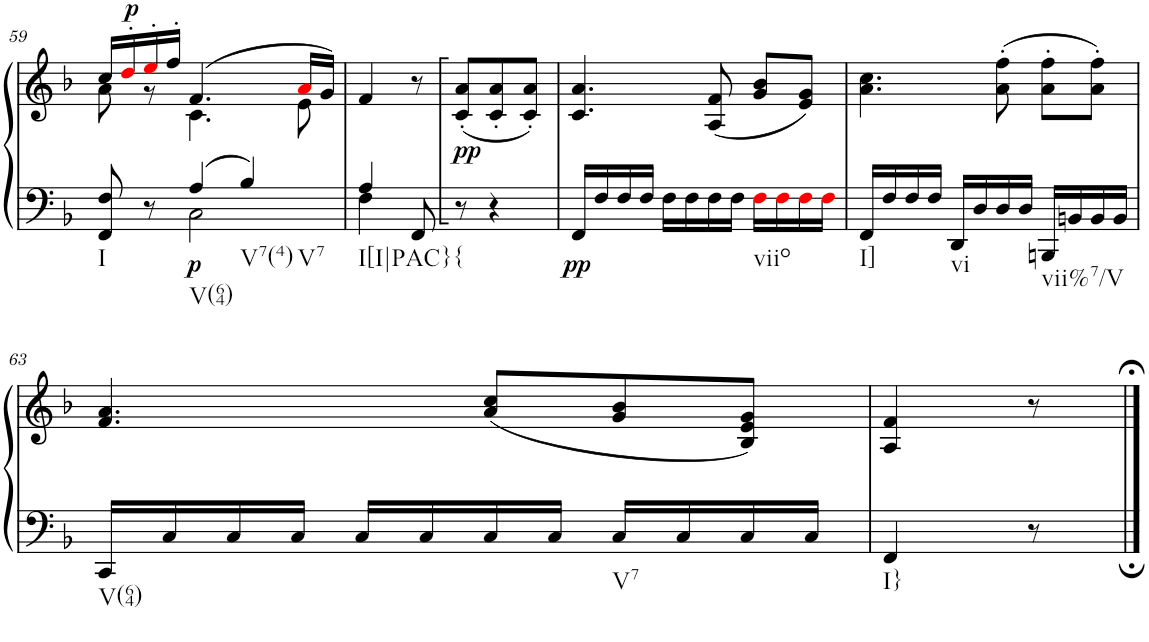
**kern	**kern	**dynam
*part1	*part1	*part1
*staff2	*staff1	*staff1/2
*I"Piano, Piano right	*	*
*I'Pno.	*	*
!!LO:PB:g=z
*clefF4	*clefG2	*
*k[b-]	*k[b-]	*
*M3/4	*M3/4	*
=59	=59	=59
*^	*^	*
!LO:TX:b:t=I	!	!	!	!
8FF/ 8F/	4ryy	16cc/LL	8a\	.
!	!	!	!	!LO:DY:a
.	.	16dd'i/	.	p
8r	.	16ee'i/	8r	.
.	.	16ff'/JJ	.	.
!LO:TX:b:t=V(64)	!	!	!	!
!	!	!	!	!LO:DY:b=2
4A/	2C\	(4.f/	4.c\	p
!LO:TX:b:t=V7(4)	!	!	!	!
!LO:TX:b:t=V7	!	!	!	!
4B-/	.	.	.	.
.	.	16ai/LL	8e\	.
.	.	16g/JJ)	.	.
*	*	*v	*v	*
=60	=60	=60	=60
!LO:TX:b:t=I[I|PAC}	!	!	!
4A/	4F\	4f/	.
8FF/	2ryy	8r	.
!LO:TX:b:t={	!	!	!
!	!	!	!LO:DY:b
8r	.	(8c/:' 8a/:'L	pp
4r	.	8c/' 8a/'	.
.	.	8c/' 8a/'J)	.
*v	*v	*	*
=61	=61	=61
!	!	!LO:DY:b=2
16FF/LL	4.c/ 4.a/	pp
16F/	.	.
16F/	.	.
16F/JJ	.	.
16F\LL	.	.
16F\	.	.
16F\	(8A/ 8f/	.
16F\JJ	.	.
!LO:TX:b:t=viio	!	!
16Fi\LL	8g/ 8b-/L	.
16Fi\	.	.
16Fi\	8e/ 8g/J)	.
16Fi\JJ	.	.
=62	=62	=62
!LO:TX:b:t=I]	!	!
16FF/LL	4.a\ 4.cc\	.
16F/	.	.
16F/	.	.
16F/JJ	.	.
!LO:TX:b:t=vi	!	!
16DD/LL	.	.
16D/	.	.
16D/	(8a\' 8ff\'	.
16D/JJ	.	.
!LO:TX:b:t=vii%7/V	!	!
16BBBn/LL	8a\' 8ff\'L	.
16BBn/	.	.
16BB/	8a\' 8ff\'J)	.
16BB/JJ	.	.
!!LO:LB:g=z
=63	=63	=63
!LO:TX:b:t=V(64)	!	!
16CC/LL	4.f/ 4.a/	.
16C/	.	.
16C/	.	.
16C/JJ	.	.
16C/LL	.	.
16C/	.	.
16C/	(8a/ 8cc/L	.
16C/JJ	.	.
!LO:TX:b:t=V7	!	!
16C/LL	8g/ 8b-/	.
16C/	.	.
16C/	8B-/ 8e/ 8g/J)	.
16C/JJ	.	.
=64	=64	=64
!LO:TX:b:t=I}	!	!
4FF/	4A/ 4f/	.
8r	8r	.
==	==	==
*-	*-	*-
